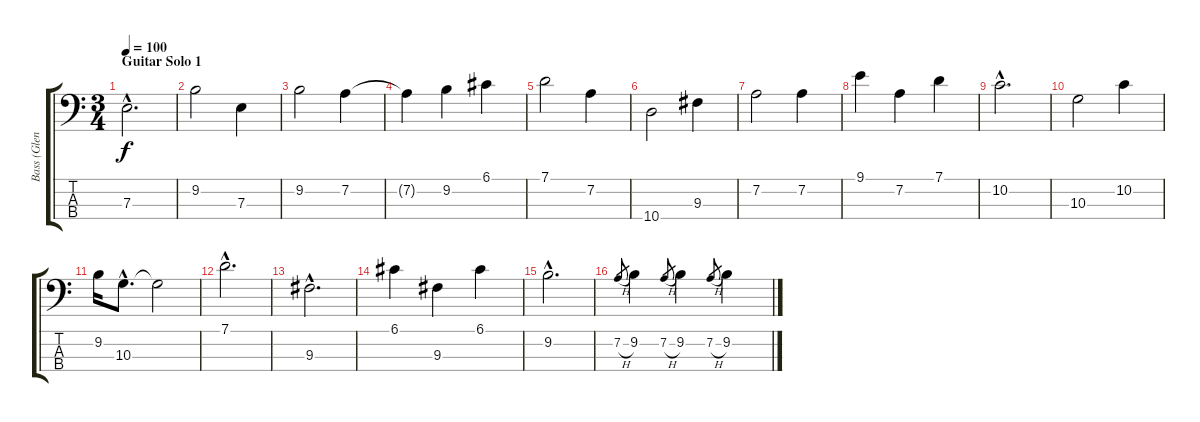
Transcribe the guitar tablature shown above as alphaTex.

\track ("Bass (Glen Cornick)" "Bass (Glen") {instrument acousticbass}
\staff {score tabs}
\tuning (G2 D2 A1 E1) {hide}
\ts (3 4)
\section ("" "Guitar Solo 1")
\tempo 100
\clef f4
\ks c
7.3{hac}.2{d dy f} |
9.2.2 7.3.4 |
9.2.2 7.2.4 |
7.2{t}.4 9.2.4 6.1.4 |
7.1.2 7.2.4 |
10.4.2 9.3.4 |
7.2.2 7.2.4 |
9.1.4 7.2.4 7.1.4 |
10.2{hac}.2{d} |
10.3.2 10.2.4 |
9.2.16 10.3{hac}.8{d} 10.3{t}.2 |
7.1{hac}.2{d} |
9.3{hac}.2{d} |
6.1.4 9.3.4 6.1.4 |
9.2{hac}.2{d} |
7.2{h}.8{gr} 9.2.4 7.2{h}.8{gr} 9.2.4 7.2{h}.8{gr} 9.2.4
